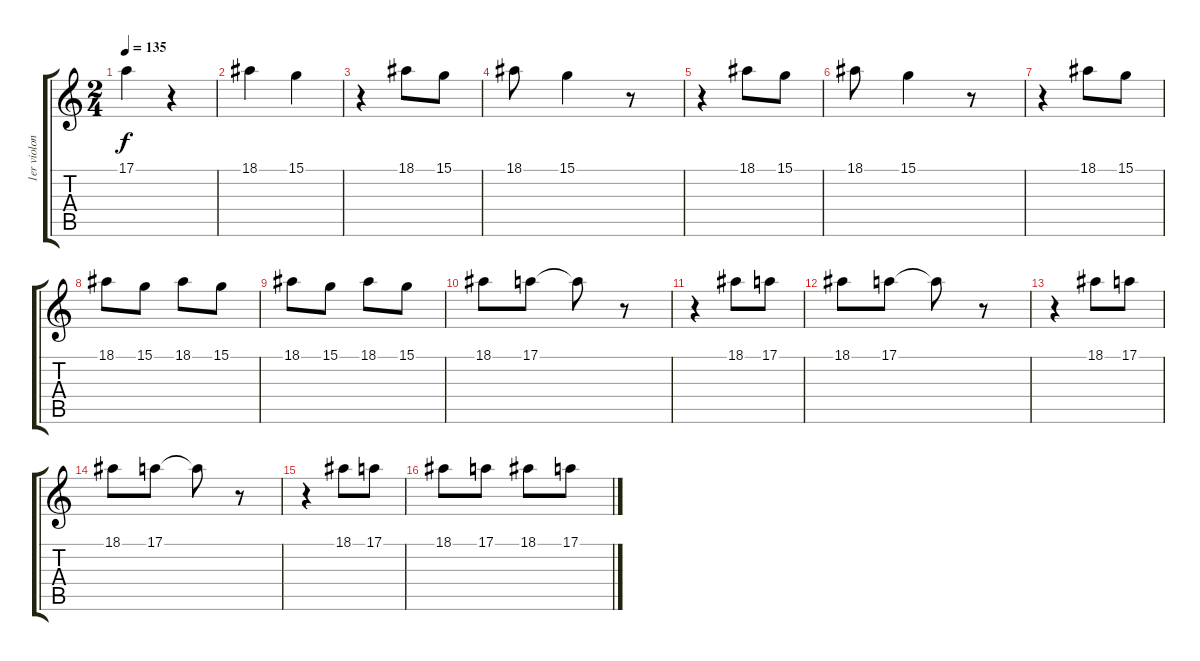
\track ("1er violon" "1er violon") {instrument stringensemble1}
\staff {score tabs}
\tuning (E4 B3 G3 D3 A2 E2) {hide}
\ts (2 4)
\tempo 135
\clef g2
\ks c
17.1.4{dy f} r.4 |
18.1.4 15.1.4 |
r.4 18.1.8 15.1.8 |
18.1.8 15.1.4 r.8 |
r.4 18.1.8 15.1.8 |
18.1.8 15.1.4 r.8 |
r.4 18.1.8 15.1.8 |
18.1.8 15.1.8 18.1.8 15.1.8 |
18.1.8 15.1.8 18.1.8 15.1.8 |
18.1.8 17.1.8 17.1{t}.8 r.8 |
r.4 18.1.8 17.1.8 |
18.1.8 17.1.8 17.1{t}.8 r.8 |
r.4 18.1.8 17.1.8 |
18.1.8 17.1.8 17.1{t}.8 r.8 |
r.4 18.1.8 17.1.8 |
18.1.8 17.1.8 18.1.8 17.1.8
